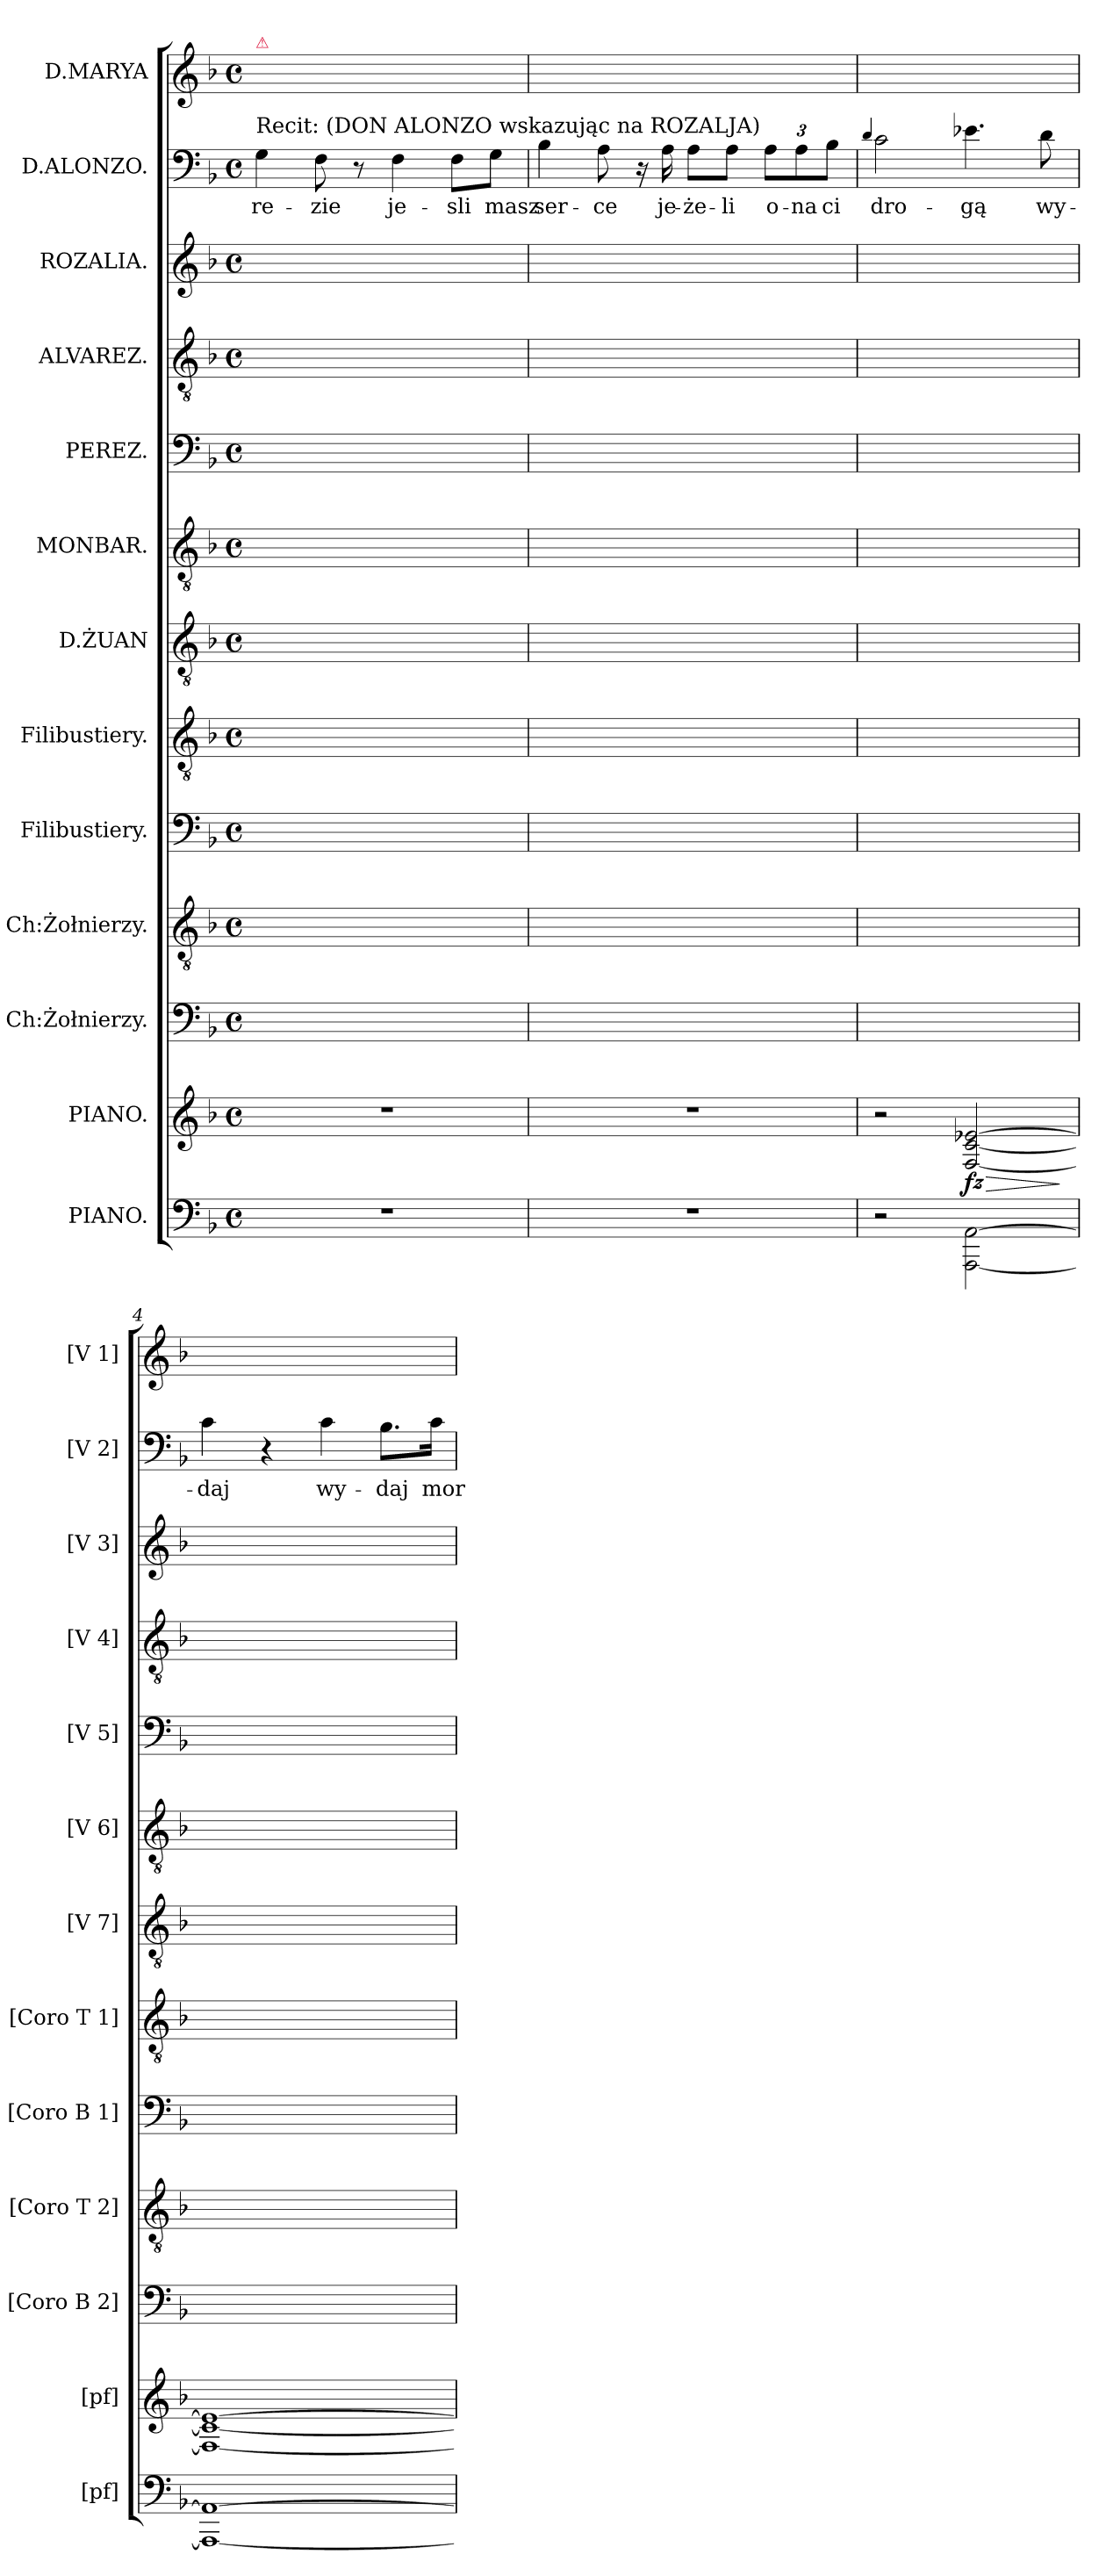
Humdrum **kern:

**kern	**kern	**dynam	**kern	**kern	**kern	**kern	**kern	**kern	**kern	**kern	**kern	**kern	**text	**kern
*part13	*part12	*part12	*part11	*part10	*part9	*part8	*part7	*part6	*part5	*part4	*part3	*part2	*part2	*part1
*staff13	*staff12	*staff12	*staff11	*staff10	*staff9	*staff8	*staff7	*staff6	*staff5	*staff4	*staff3	*staff2	*staff2	*staff1
*I"PIANO.	*I"PIANO.	*	*I"Ch:Żołnierzy.	*I"Ch:Żołnierzy.	*I"Filibustiery.	*I"Filibustiery.	*I"D.ŻUAN	*I"MONBAR.	*I"PEREZ.	*I"ALVAREZ.	*I"ROZALIA.	*I"D.ALONZO.	*	*I"D.MARYA
*I'[pf]	*I'[pf]	*	*I'[Coro B 2]	*I'[Coro T 2]	*I'[Coro B 1]	*I'[Coro T 1]	*I'[V 7]	*I'[V 6]	*I'[V 5]	*I'[V 4]	*I'[V 3]	*I'[V 2]	*	*I'[V 1]
*clefF4	*clefG2	*	*clefF4	*clefGv2	*clefF4	*clefGv2	*clefGv2	*clefGv2	*clefF4	*clefGv2	*clefG2	*clefF4	*	*clefG2
*k[b-]	*k[b-]	*	*k[b-]	*k[b-]	*k[b-]	*k[b-]	*k[b-]	*k[b-]	*k[b-]	*k[b-]	*k[b-]	*k[b-]	*	*k[b-]
*d:	*d:	*	*d:	*d:	*d:	*d:	*d:	*d:	*d:	*d:	*d:	*d:	*	*d:
*M4/4	*M4/4	*	*M4/4	*M4/4	*M4/4	*M4/4	*M4/4	*M4/4	*M4/4	*M4/4	*M4/4	*M4/4	*	*M4/4
*met(c)	*met(c)	*	*met(c)	*met(c)	*met(c)	*met(c)	*met(c)	*met(c)	*met(c)	*met(c)	*met(c)	*met(c)	*	*met(c)
=1	=1	=1	=1	=1	=1	=1	=1	=1	=1	=1	=1	=1	=1	=1
!	!	!	!	!	!	!	!	!	!	!	!	!	!	!LO:TX:a:color=crimson:t=⚠
!	!	!	!	!	!	!	!	!	!	!	!	!LO:TX:a:t=Recit&colon; (DON ALONZO wskazując na ROZALJA)	!	!
1r	1r	.	1ryy	1ryy	1ryy	1ryy	1ryy	1ryy	1ryy	1ryy	1ryy	4G\	re-	1ryy
.	.	.	.	.	.	.	.	.	.	.	.	8F\	-zie	.
.	.	.	.	.	.	.	.	.	.	.	.	8r	.	.
.	.	.	.	.	.	.	.	.	.	.	.	4F\	je-	.
.	.	.	.	.	.	.	.	.	.	.	.	8F\L	-sli	.
.	.	.	.	.	.	.	.	.	.	.	.	8G\J	masz	.
=2	=2	=2	=2	=2	=2	=2	=2	=2	=2	=2	=2	=2	=2	=2
1r	1r	.	1ryy	1ryy	1ryy	1ryy	1ryy	1ryy	1ryy	1ryy	1ryy	4B-\	ser-	1ryy
.	.	.	.	.	.	.	.	.	.	.	.	8A\	-ce	.
.	.	.	.	.	.	.	.	.	.	.	.	16r	.	.
.	.	.	.	.	.	.	.	.	.	.	.	16A\	je-	.
.	.	.	.	.	.	.	.	.	.	.	.	8A\L	-że-	.
.	.	.	.	.	.	.	.	.	.	.	.	8A\J	-li	.
*	*	*	*	*	*	*	*	*	*	*	*	*Xbrackettup	*	*
.	.	.	.	.	.	.	.	.	.	.	.	12A\L	o-	.
.	.	.	.	.	.	.	.	.	.	.	.	12A\	-na	.
.	.	.	.	.	.	.	.	.	.	.	.	12B-\J	ci	.
=3	=3	=3	=3	=3	=3	=3	=3	=3	=3	=3	=3	=3	=3	=3
.	.	.	.	.	.	.	.	.	.	.	.	4qqd/	.	.
2r	2r	.	1ryy	1ryy	1ryy	1ryy	1ryy	1ryy	1ryy	1ryy	1ryy	2c\	dro-	1ryy
!	!	!LO:HP:b	!	!	!	!	!	!	!	!	!	!	!	!
[2AAA\ [<2AA\	[>2F/ [>2c/ [2e-X/	> fz	.	.	.	.	.	.	.	.	.	4.e-X\	-gą	.
.	.	.	.	.	.	.	.	.	.	.	.	8d\	wy-	.
.	.	]	.	.	.	.	.	.	.	.	.	.	.	.
=4	=4	=4	=4	=4	=4	=4	=4	=4	=4	=4	=4	=4	=4	=4
1AAA_\ 1AA_\	1F_/ 1c_/ 1e-_/	.	1ryy	1ryy	1ryy	1ryy	1ryy	1ryy	1ryy	1ryy	1ryy	4c\	-daj	1ryy
.	.	.	.	.	.	.	.	.	.	.	.	4r	.	.
.	.	.	.	.	.	.	.	.	.	.	.	4c\	wy-	.
.	.	.	.	.	.	.	.	.	.	.	.	8.B-\L	-daj	.
.	.	.	.	.	.	.	.	.	.	.	.	16c\Jk	mor-	.
=	=	=	=	=	=	=	=	=	=	=	=	=	=	=
*-	*-	*-	*-	*-	*-	*-	*-	*-	*-	*-	*-	*-	*-	*-
